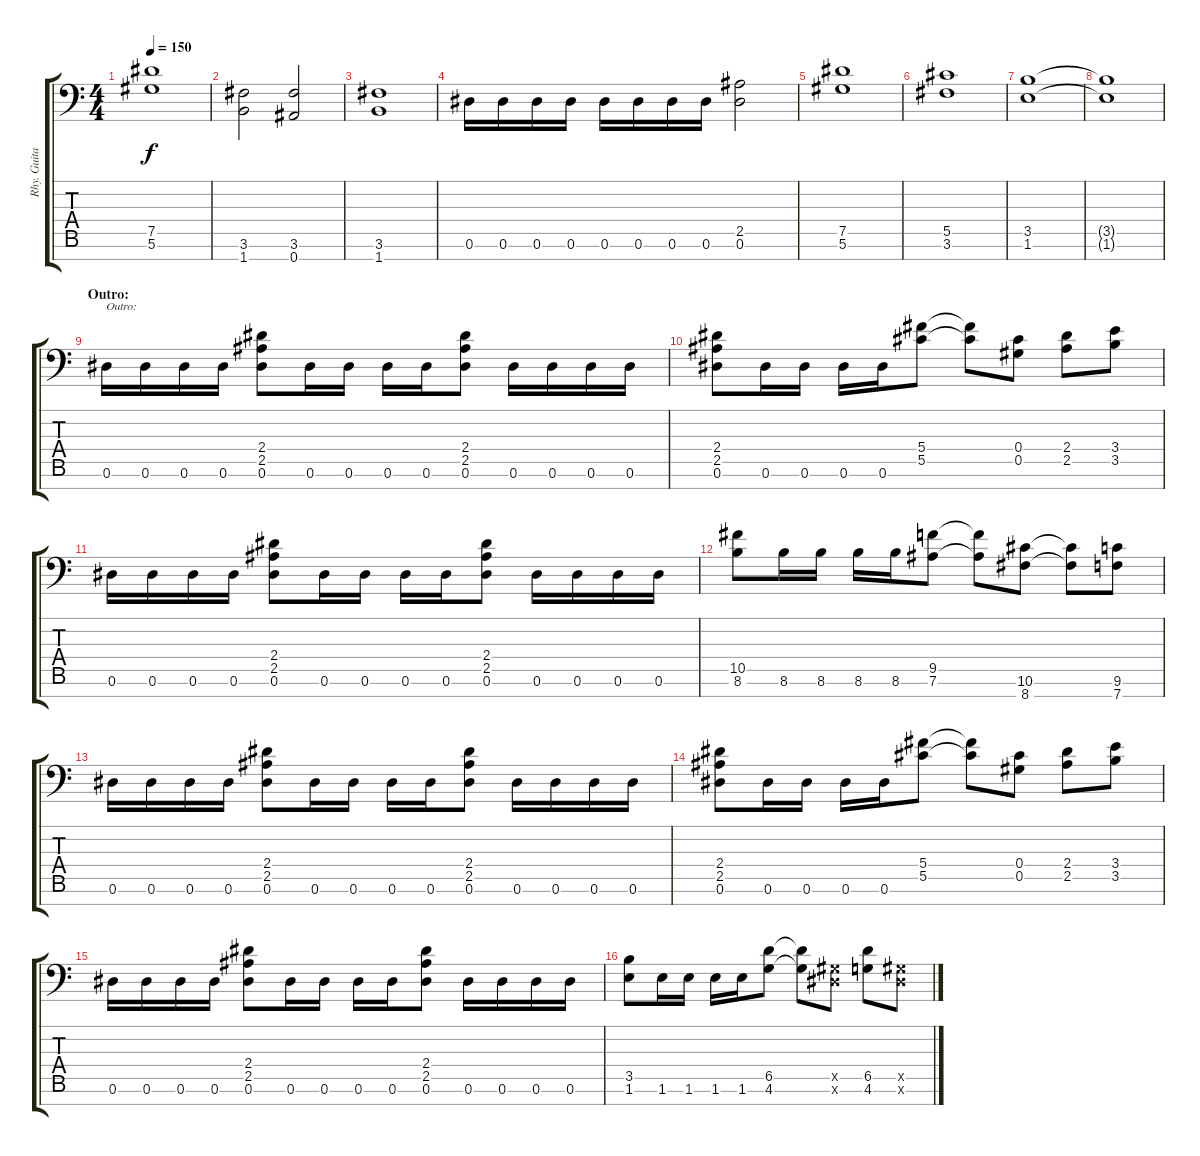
\track ("Rhy. Guitar 1" "Rhy. Guita") {instrument distortionguitar}
\staff {score tabs}
\tuning (Eb4 Bb3 Gb3 Db3 Ab2 Eb2 Bb1) {hide}
\ts (4 4)
\tempo 150
\clef f4
\ks c
(7.5 5.6).1{dy f} |
(3.6 1.7).2 (3.6 0.7).2 |
(3.6 1.7).1 |
0.6.16 0.6.16 0.6.16 0.6.16 0.6.16 0.6.16 0.6.16 0.6.16 (2.5 0.6).2 |
(7.5 5.6).1 |
(5.5 3.6).1 |
(3.5 1.6).1 |
(3.5{t} 1.6{t}).1 |
\section ("" "Outro:")
0.6.16{txt "Outro:"} 0.6.16 0.6.16 0.6.16 (2.4 2.5 0.6).8 0.6.16 0.6.16 0.6.16 0.6.16 (2.4 2.5 0.6).8 0.6.16 0.6.16 0.6.16 0.6.16 |
(2.4 2.5 0.6).8 0.6.16 0.6.16 0.6.16 0.6.16 (5.4 5.5).8 (5.4{t} 5.5{t}).8 (0.4 0.5).8 (2.4 2.5).8 (3.4 3.5).8 |
0.6.16 0.6.16 0.6.16 0.6.16 (2.4 2.5 0.6).8 0.6.16 0.6.16 0.6.16 0.6.16 (2.4 2.5 0.6).8 0.6.16 0.6.16 0.6.16 0.6.16 |
(10.5 8.6).8 8.6.16 8.6.16 8.6.16 8.6.16 (9.5 7.6).8 (9.5{t} 7.6{t}).8 (10.6 8.7).8 (10.6{t} 8.7{t}).8 (9.6 7.7).8 |
0.6.16 0.6.16 0.6.16 0.6.16 (2.4 2.5 0.6).8 0.6.16 0.6.16 0.6.16 0.6.16 (2.4 2.5 0.6).8 0.6.16 0.6.16 0.6.16 0.6.16 |
(2.4 2.5 0.6).8 0.6.16 0.6.16 0.6.16 0.6.16 (5.4 5.5).8 (5.4{t} 5.5{t}).8 (0.4 0.5).8 (2.4 2.5).8 (3.4 3.5).8 |
0.6.16 0.6.16 0.6.16 0.6.16 (2.4 2.5 0.6).8 0.6.16 0.6.16 0.6.16 0.6.16 (2.4 2.5 0.6).8 0.6.16 0.6.16 0.6.16 0.6.16 |
(3.5 1.6).8 1.6.16 1.6.16 1.6.16 1.6.16 (6.5 4.6).8 (6.5{t} 4.6{t}).8 (0.5{x} 0.6{x}).8 (6.5 4.6).8 (0.5{x} 0.6{x}).8
